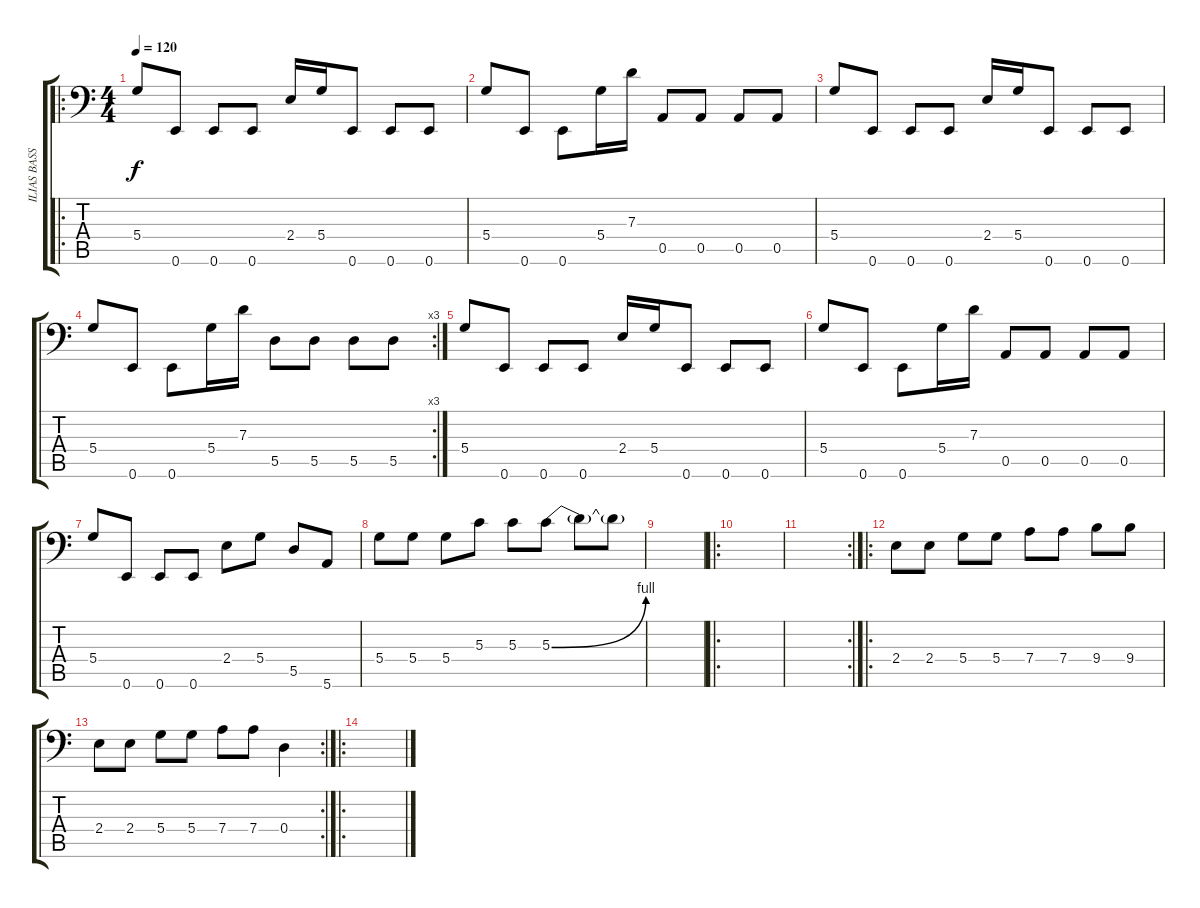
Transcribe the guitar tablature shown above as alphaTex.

\track ("ILIAS BASS" "ILIAS BASS") {instrument electricbasspick}
\staff {score tabs}
\tuning (E3 B2 G2 D2 A1 E1) {hide}
\ro
\ts (4 4)
\tempo 120
\clef f4
\ks c
5.4.8{dy f} 0.6.8 0.6.8 0.6.8 2.4.16 5.4.16 0.6.8 0.6.8 0.6.8 |
5.4.8 0.6.8 0.6.8 5.4.16 7.3.16 0.5.8 0.5.8 0.5.8 0.5.8 |
5.4.8 0.6.8 0.6.8 0.6.8 2.4.16 5.4.16 0.6.8 0.6.8 0.6.8 |
\rc 3
5.4.8 0.6.8 0.6.8 5.4.16 7.3.16 5.5.8 5.5.8 5.5.8 5.5.8 |
5.4.8 0.6.8 0.6.8 0.6.8 2.4.16 5.4.16 0.6.8 0.6.8 0.6.8 |
5.4.8 0.6.8 0.6.8 5.4.16 7.3.16 0.5.8 0.5.8 0.5.8 0.5.8 |
5.4.8 0.6.8 0.6.8 0.6.8 2.4.8 5.4.8 5.5.8 5.6.8 |
5.4.8 5.4.8 5.4.8 5.3.8 5.3.8 5.3{be (bend 0 0 60 4)}.8 5.3{t}.8 5.3{t}.8 |
|
\ro
|
\rc 2
|
\ro
2.4.8 2.4.8 5.4.8 5.4.8 7.4.8 7.4.8 9.4.8 9.4.8 |
\rc 2
2.4.8 2.4.8 5.4.8 5.4.8 7.4.8 7.4.8 0.4.4 |
\ro
